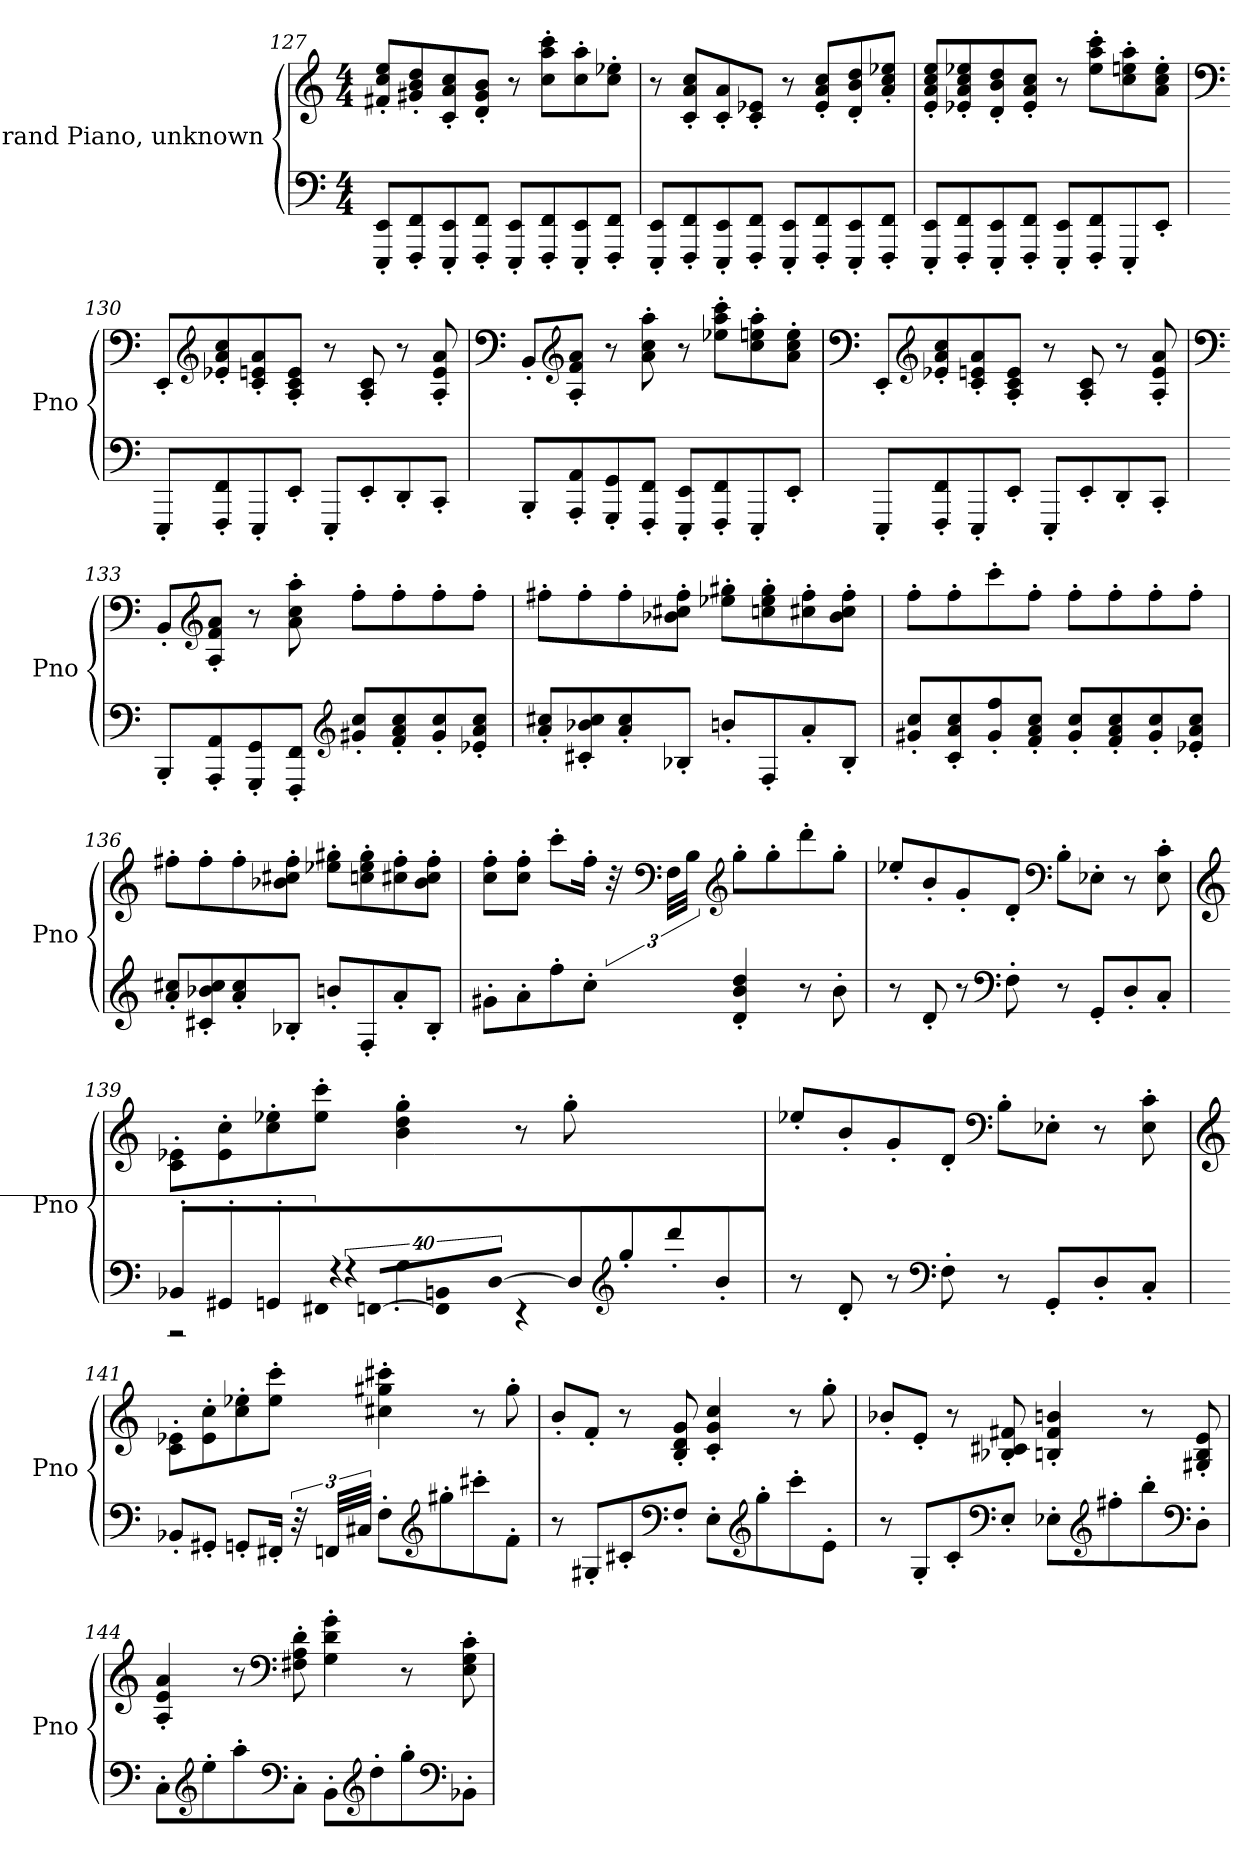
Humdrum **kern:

**kern	**kern
*part1	*part1
*staff2	*staff1
*I"Grand Piano, unknown	*
*I'Pno	*
*clefF4	*clefG2
*k[]	*k[]
*M4/4	*M4/4
=127	=127
8EEE/' 8EE/'L	8f#X/' 8cc/' 8ee/'L
8FFF/' 8FF/'	8g#X/' 8b/' 8dd/'
8EEE/' 8EE/'	8c/' 8a/' 8cc/'
8FFF/' 8FF/'J	8d/' 8g#/' 8b/'J
8EEE/' 8EE/'L	8r
8FFF/' 8FF/'	8cc\' 8aa\' 8ccc\'L
8EEE/' 8EE/'	8cc\' 8aa\'
8FFF/' 8FF/'J	8cc\' 8ee-X\'J
!!LO:PB:g=z
=128	=128
8EEE/' 8EE/'L	8r
8FFF/' 8FF/'	8c/' 8a/' 8cc/'L
8EEE/' 8EE/'	8c/' 8a/'
8FFF/' 8FF/'J	8c/' 8e-X/'J
8EEE/' 8EE/'L	8r
8FFF/' 8FF/'	8e-/' 8a/' 8cc/'L
8EEE/' 8EE/'	8d/' 8b/' 8dd/'
8FFF/' 8FF/'J	8a/' 8cc/' 8ee-X/'J
=129	=129
8EEE/' 8EE/'L	8e/' 8a/' 8cc/' 8ee/'L
8FFF/' 8FF/'	8e-X/' 8a/' 8cc/' 8ee-X/'
8EEE/' 8EE/'	8d/' 8b/' 8dd/'
8FFF/' 8FF/'J	8e-/' 8a/' 8cc/'J
8EEE/' 8EE/'L	8r
8FFF/' 8FF/'	8ee-\' 8aa\' 8ccc\'L
8EEE'/	8cc\' 8een\' 8aa\'
8EE'/J	8a\' 8cc\' 8ee\'J
=130	=130
*	*clefF4
8EEE'/L	8EE'/L
*	*clefG2
8FFF/' 8FF/'	8e-X/' 8a/' 8cc/'
8EEE'/	8c/' 8en/' 8a/'
8EE'/J	8A/' 8c/' 8e/'J
8EEE'/L	8r
8EE'/	8A/' 8c/'
8DD'/	8r
8CC'/J	8A/' 8e/' 8a/'
!!LO:LB:g=z
=131	=131
*	*clefF4
8BBB'/L	8BB'/L
*	*clefG2
8AAA/' 8AA/'	8A/' 8f/' 8a/'J
8GGG/' 8GG/'	8r
8FFF/' 8FF/'J	8a\' 8cc\' 8aa\'
8EEE/' 8EE/'L	8r
8FFF/' 8FF/'	8ee-X\' 8aa\' 8ccc\'L
8EEE'/	8cc\' 8een\' 8aa\'
8EE'/J	8a\' 8cc\' 8ee\'J
=132	=132
*	*clefF4
8EEE'/L	8EE'/L
*	*clefG2
8FFF/' 8FF/'	8e-X/' 8a/' 8cc/'
8EEE'/	8c/' 8en/' 8a/'
8EE'/J	8A/' 8c/' 8e/'J
8EEE'/L	8r
8EE'/	8A/' 8c/'
8DD'/	8r
8CC'/J	8A/' 8e/' 8a/'
=133	=133
*	*clefF4
8BBB'/L	8BB'/L
*	*clefG2
8AAA/' 8AA/'	8A/' 8f/' 8a/'J
8GGG/' 8GG/'	8r
8FFF/' 8FF/'J	8a\' 8cc\' 8aa\'
*clefG2	*
8g#X/' 8cc/'L	8ff'\L
8f/' 8a/' 8cc/'	8ff'\
8g#/' 8cc/'	8ff'\
8e-X/' 8a/' 8cc/'J	8ff'\J
!!LO:LB:g=z
=134	=134
8a/' 8cc#X/'L	8ff#X'\L
8c#X/' 8b-X/' 8cc#/'	8ff#'\
8a/' 8cc#/'	8ff#'\
8B-X'/J	8b-X\' 8cc#X\' 8ff#\'J
8bn'/L	8ee-X\' 8gg#X\'L
8F'/	8ccn\' 8ee-\' 8gg#\'
8a'/	8cc#X\' 8ff#\'
8B-'/J	8b-\' 8cc#\' 8ff#\'J
=135	=135
8g#X/' 8cc/'L	8ff'\L
8c/' 8a/' 8cc/'	8ff'\
8g#/' 8ff/'	8ccc'\
8f/' 8a/' 8cc/'J	8ff'\J
8g#/' 8cc/'L	8ff'\L
8f/' 8a/' 8cc/'	8ff'\
8g#/' 8cc/'	8ff'\
8e-X/' 8a/' 8cc/'J	8ff'\J
=136	=136
8a/' 8cc#X/'L	8ff#X'\L
8c#X/' 8b-X/' 8cc#/'	8ff#'\
8a/' 8cc#/'	8ff#'\
8B-X'/J	8b-X\' 8cc#X\' 8ff#\'J
8bn'/L	8ee-X\' 8gg#X\'L
8F'/	8ccn\' 8ee-\' 8gg#\'
8a'/	8cc#X\' 8ff#\'
8B-'/J	8b-\' 8cc#\' 8ff#\'J
!!LO:LB:g=z
=137	=137
8g#X'\L	8cc\' 8ff\'L
8a'\	8cc\' 8ff\'J
8ff'\	8ccc'\L
8cc'\J	16ff'\Jk
.	48r
*	*clefF4
.	48F\LLL
.	48B\JJJ
*	*clefG2
4d/' 4b/' 4dd/'	8gg'\L
.	8gg'\
8r	8ddd'\
8b'\	8gg'\J
=138	=138
8r	8ee-X'/L
8d'/	8b'/
8r	8g'/
*clefF4	*
8F'\	8d'/J
*	*clefF4
8r	8B'\L
8GG'/L	8E-X'\J
8D'/	8r
8C'/J	8E-\' 8c\'
!!LO:LB:g=z
=139	=139
*	*clefG2
*^	*
8BB-X'/L	2r	8c\' 8e-X\'L
8GG#X'/	.	8e-\' 8cc\'
8GGn'/	.	8cc\' 8ee-X\'
!LO:N:vis=64	!	!
960%17FF#X/Jkkk	.	8ee-\' 8ccc\'J
!LO:N:vis=64	!	!
960%17r	.	.
!LO:N:vis=32	!	!
640%23r	.	.
!LO:N:vis=64	!	!
[960%17FFn/LLLL	.	.
!LO:N:vis=64	!	!
960%17FF/] 960%17BBn/	.	.
!LO:N:vis=64	!	!
[960%17D/JJJJ	.	.
8D/L]	.	.
.	4G'\	4b\' 4dd\' 4gg\'
*clefG2	*	*
8gg'/	.	.
8ddd'/	.	.
.	4r	8r
8b'/J	.	.
.	.	8gg'\
1920ryy	.	.
*v	*v	*
=140	=140
8r	8ee-X'/L
8d'/	8b'/
8r	8g'/
*clefF4	*
8F'\	8d'/J
*	*clefF4
8r	8B'\L
8GG'/L	8E-X'\J
8D'/	8r
8C'/J	8E-\' 8c\'
!!LO:LB:g=z
=141	=141
*	*clefG2
8BB-X'/L	8c\' 8e-X\'L
8GG#X'/J	8e-\' 8cc\'
8GGn'/L	8cc\' 8ee-X\'
16FF#X'/Jk	8ee-\' 8ccc\'J
48r	.
48FFn/LLL	.
48C#X/JJJ	.
8F'\L	4cc#X\' 4gg#X\' 4ccc#X\'
*clefG2	*
8gg#X'\	.
8ccc#X'\	8r
8f'\J	8gg#'\
=142	=142
8r	8b'/L
8G#X'/L	8f'/J
8c#X'/	8r
*clefF4	*
8F'/J	8B/' 8d/' 8g/'
8E'\L	4c/' 4g/' 4cc/'
*clefG2	*
8gg'\	.
8ccc'\	8r
8e'\J	8gg'\
!!LO:PB:g=z
=143	=143
8r	8b-X'/L
8G'/L	8e'/J
8c'/	8r
*clefF4	*
8E'/J	8B-X/' 8c#X/' 8f#X/'
8E-X'\L	4Bn/' 4f#/' 4bn/'
*clefG2	*
8ff#X'\	.
8bb'\	8r
*clefF4	*
8D'\J	8G#X/' 8B/' 8e/'
=144	=144
8C'\L	4A/' 4e/' 4a/'
*clefG2	*
8ee'\	.
8aa'\	8r
*clefF4	*clefF4
8C'\J	8F#X\' 8A\' 8d\'
8BB'\L	4G\' 4d\' 4g\'
*clefG2	*
8dd'\	.
8gg'\	8r
*clefF4	*
8BB-X'\J	8E\' 8G\' 8c\'
=	=
*-	*-
